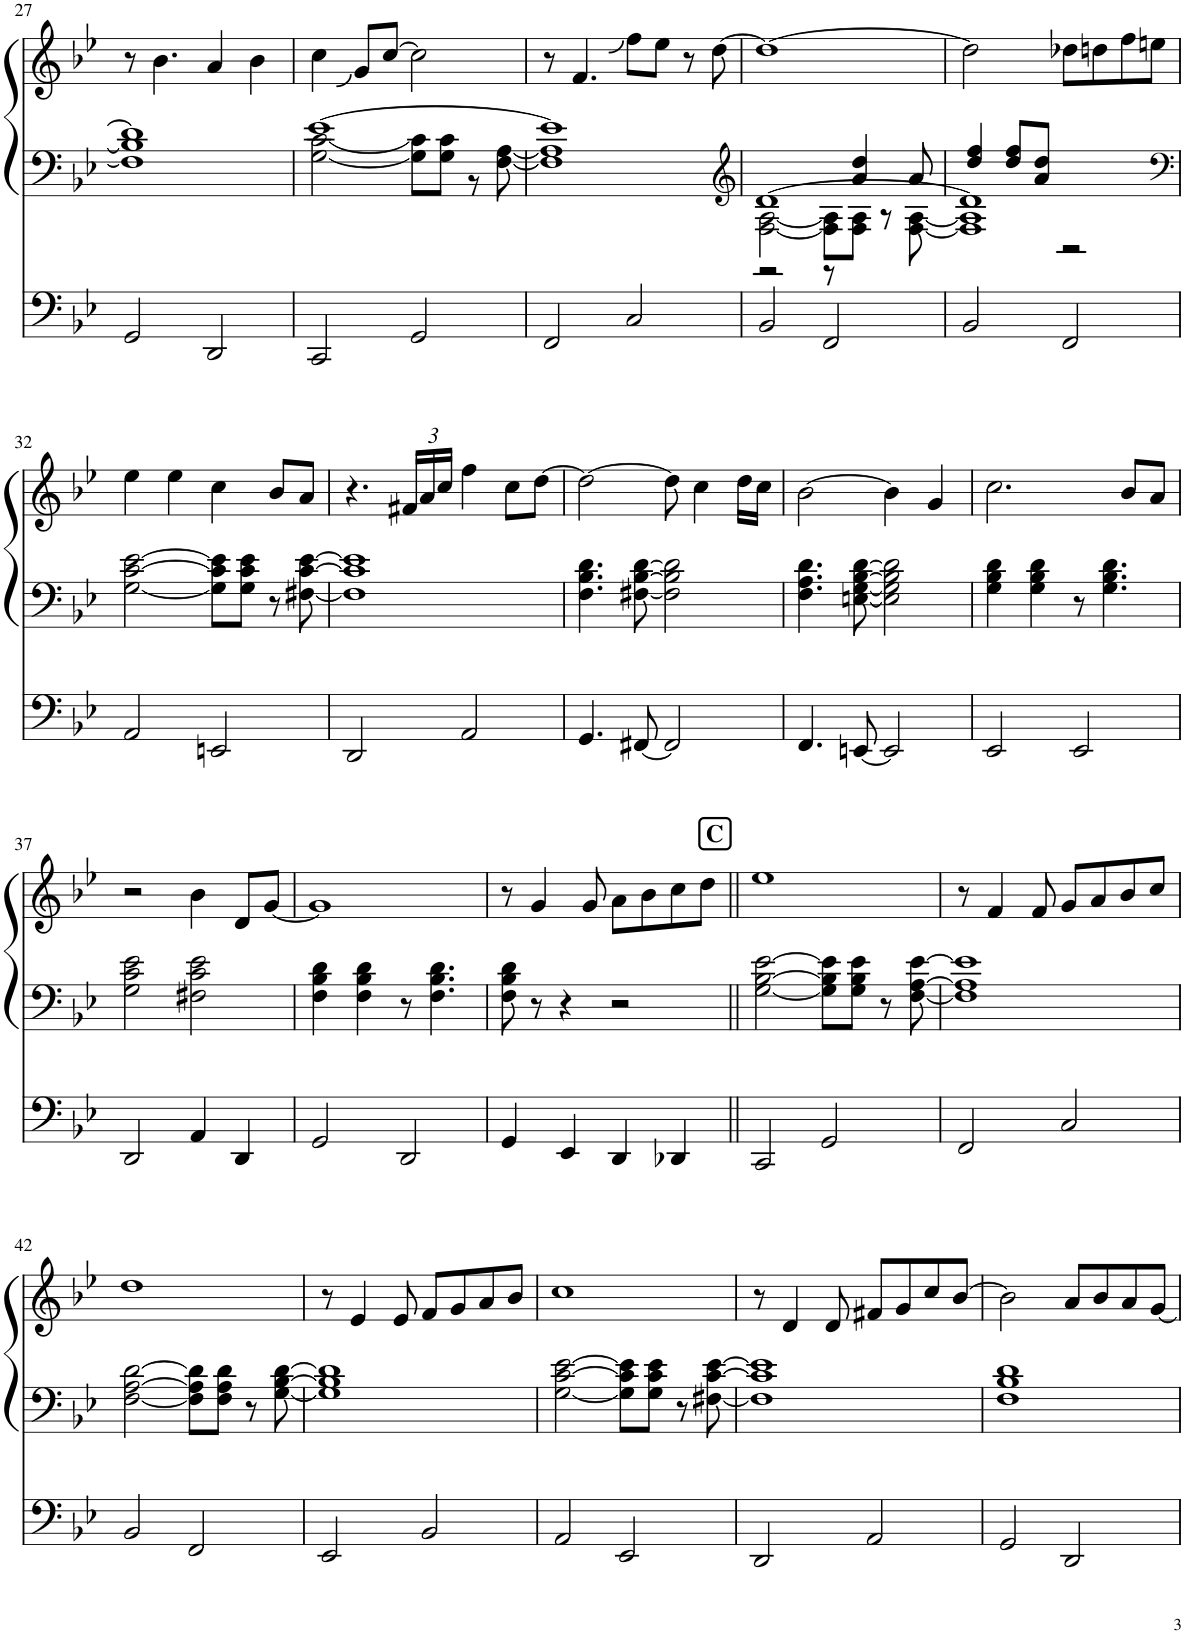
**kern	**kern	**kern
*part3	*part2	*part1
*staff3	*staff2	*staff1
*I"オルガン	*I"ピアノ	*I"フルート
!!LO:PB:g=z
*clefF4	*clefF4	*clefG2
*k[b-e-]	*k[b-e-]	*k[b-e-]
*M4/4	*M4/4	*M4/4
=27	=27	=27
*	*^	*
2GG/	1d]	1F] 1B-]	8r
.	.	.	4.b-\
2DD/	.	.	4a/
.	.	.	4b-\
=28	=28	=28	=28
2CC/	[1e-	[2G\ [2c\	4cc\
.	.	.	8g/L
.	.	.	[8cc/J
2GG/	.	8G\] 8c\]L	2cc\]
.	.	8G\ 8c\J	.
.	.	8r	.
.	.	[8F\ [8A\	.
=29	=29	=29	=29
2FF/	1e-]	1F] 1A]	8r
.	.	.	4.f/
2C/	.	.	8ff\L
.	.	.	8ee-\J
.	.	.	8r
.	.	.	[8dd\
*	*v	*v	*
=30	=30	=30
*	*clefG2	*
*	*^	*
*	*	*^	*
2BB-/	[1d	[2F\ [2A\	2r	1dd_
2FF/	.	8F\] 8A\]L	8r	.
.	.	8F\ 8A\J	4a/ 4dd/	.
.	.	8r	.	.
.	.	[8F\ [8A\	8a/	.
=31	=31	=31	=31	=31
2BB-/	1d]	1F] 1A]	4dd/ 4ff/	2dd\]
.	.	.	8dd/ 8ff/L	.
.	.	.	8a/ 8dd/J	.
2FF/	.	.	2r	8dd-X\L
.	.	.	.	8ddn\
.	.	.	.	8ff\
.	.	.	.	8een\J
*	*v	*v	*v	*
!!LO:LB:g=z
=32	=32	=32
*	*clefF4	*
2AA/	[2G\ [2c\ [2e-\	4ee-\
.	.	4ee-\
2EEn/	8G\] 8c\] 8e-\]L	4cc\
.	8G\ 8c\ 8e-\J	.
.	8r	8b-/L
.	[8F#X\ [8c\ [8e-\	8a/J
=33	=33	=33
2DD/	1F#] 1c] 1e-]	4.r
*	*	*Xbrackettup
.	.	24f#X/LL
.	.	24a/
.	.	24cc/JJ
2AA/	.	4ff\
.	.	8cc\L
.	.	[8dd\J
=34	=34	=34
4.GG/	4.F\ 4.B-\ 4.d\	2dd\_
[8FF#X/	[8F#X\ [8B-\ [8d\	.
2FF#/]	2F#\] 2B-\] 2d\]	8dd\]
.	.	4cc\
.	.	16dd\LL
.	.	16cc\JJ
=35	=35	=35
4.FF/	4.F\ 4.A\ 4.d\	[2b-\
[8EEn/	[8En\ [8G\ [8B-\ [8d\	.
2EE/]	2E\] 2G\] 2B-\] 2d\]	4b-\]
.	.	4g/
=36	=36	=36
2EE-/	4G\ 4B-\ 4d\	2.cc\
.	4G\ 4B-\ 4d\	.
2EE-/	8r	.
.	4.G\ 4.B-\ 4.d\	.
.	.	8b-/L
.	.	8a/J
!!LO:LB:g=z
=37	=37	=37
2DD/	2G\ 2c\ 2e-\	2r
4AA/	2F#X\ 2c\ 2e-\	4b-\
4DD/	.	8d/L
.	.	[8g/J
=38	=38	=38
2GG/	4F\ 4B-\ 4d\	1g]
.	4F\ 4B-\ 4d\	.
2DD/	8r	.
.	4.F\ 4.B-\ 4.d\	.
=39	=39	=39
4GG/	8F\ 8B-\ 8d\	8r
.	8r	4g/
4EE-/	4r	.
.	.	8g/
4DD/	2r	8a\L
.	.	8b-\
4DD-X/	.	8cc\
.	.	8dd\J
!!LO:REH:place=s1:a:B:cj:fs=11:t=C
=40||	=40||	=40||
2CC/	[2G\ [2B-\ [2e-\	1ee-
2GG/	8G\] 8B-\] 8e-\]L	.
.	8G\ 8B-\ 8e-\J	.
.	8r	.
.	[8F\ [8A\ [8e-\	.
=41	=41	=41
2FF/	1F] 1A] 1e-]	8r
.	.	4f/
.	.	8f/
2C/	.	8g/L
.	.	8a/
.	.	8b-/
.	.	8cc/J
!!LO:LB:g=z
=42	=42	=42
2BB-/	[2F\ [2A\ [2d\	1dd
2FF/	8F\] 8A\] 8d\]L	.
.	8F\ 8A\ 8d\J	.
.	8r	.
.	[8G\ [8B-\ [8d\	.
=43	=43	=43
2EE-/	1G] 1B-] 1d]	8r
.	.	4e-/
.	.	8e-/
2BB-/	.	8f/L
.	.	8g/
.	.	8a/
.	.	8b-/J
=44	=44	=44
2AA/	[2G\ [2c\ [2e-\	1cc
2EE-/	8G\] 8c\] 8e-\]L	.
.	8G\ 8c\ 8e-\J	.
.	8r	.
.	[8F#X\ [8c\ [8e-\	.
=45	=45	=45
2DD/	1F#] 1c] 1e-]	8r
.	.	4d/
.	.	8d/
2AA/	.	8f#X/L
.	.	8g/
.	.	8cc/
.	.	[8b-/J
=46	=46	=46
2GG/	1F 1B- 1d	2b-\]
2DD/	.	8a/L
.	.	8b-/
.	.	8a/
.	.	[8g/J
=	=	=
*-	*-	*-
